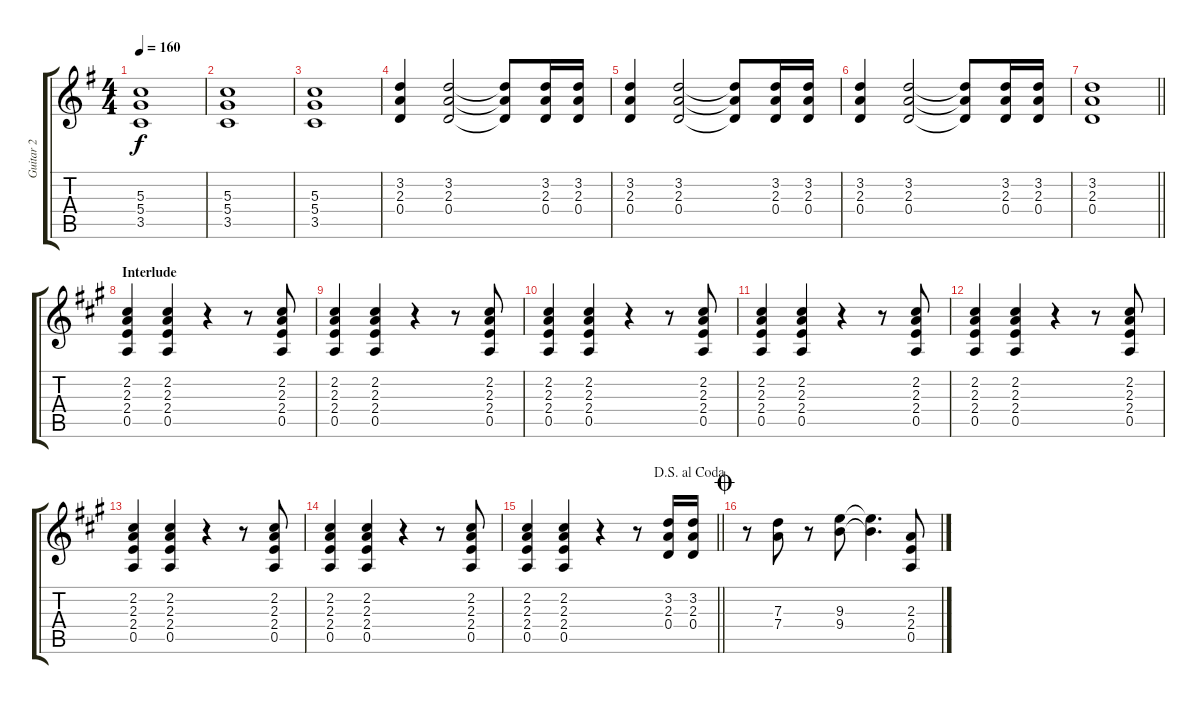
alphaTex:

\track ("Guitar 2" "Guitar 2") {instrument distortionguitar}
\staff {score tabs}
\tuning (E4 B3 G3 D3 A2 E2) {hide}
\ts (4 4)
\tempo 160
\clef g2
\ks g
(5.3 5.4 3.5).1{dy f} |
(5.3 5.4 3.5).1 |
(5.3 5.4 3.5).1 |
(3.2 2.3 0.4).4 (3.2 2.3 0.4).2 (3.2{t} 2.3{t} 0.4{t}).8 (3.2 2.3 0.4).16 (3.2 2.3 0.4).16 |
(3.2 2.3 0.4).4 (3.2 2.3 0.4).2 (3.2{t} 2.3{t} 0.4{t}).8 (3.2 2.3 0.4).16 (3.2 2.3 0.4).16 |
(3.2 2.3 0.4).4 (3.2 2.3 0.4).2 (3.2{t} 2.3{t} 0.4{t}).8 (3.2 2.3 0.4).16 (3.2 2.3 0.4).16 |
\barLineRight lightlight
(3.2 2.3 0.4).1 |
\section ("" "Interlude")
\ks a
(2.2 2.3 2.4 0.5).4 (2.2 2.3 2.4 0.5).4 r.4 r.8 (2.2 2.3 2.4 0.5).8 |
(2.2 2.3 2.4 0.5).4 (2.2 2.3 2.4 0.5).4 r.4 r.8 (2.2 2.3 2.4 0.5).8 |
(2.2 2.3 2.4 0.5).4 (2.2 2.3 2.4 0.5).4 r.4 r.8 (2.2 2.3 2.4 0.5).8 |
(2.2 2.3 2.4 0.5).4 (2.2 2.3 2.4 0.5).4 r.4 r.8 (2.2 2.3 2.4 0.5).8 |
(2.2 2.3 2.4 0.5).4 (2.2 2.3 2.4 0.5).4 r.4 r.8 (2.2 2.3 2.4 0.5).8 |
(2.2 2.3 2.4 0.5).4 (2.2 2.3 2.4 0.5).4 r.4 r.8 (2.2 2.3 2.4 0.5).8 |
(2.2 2.3 2.4 0.5).4 (2.2 2.3 2.4 0.5).4 r.4 r.8 (2.2 2.3 2.4 0.5).8 |
\jump dalsegnoalcoda
\barLineRight lightlight
(2.2 2.3 2.4 0.5).4 (2.2 2.3 2.4 0.5).4 r.4 r.8 (3.2 2.3 0.4).16 (3.2 2.3 0.4).16 |
\jump coda
r.8 (7.3 7.4).8 r.8 (9.3 9.4).8 (9.3{t} 9.4{t}).4{d} (2.3 2.4 0.5).8
